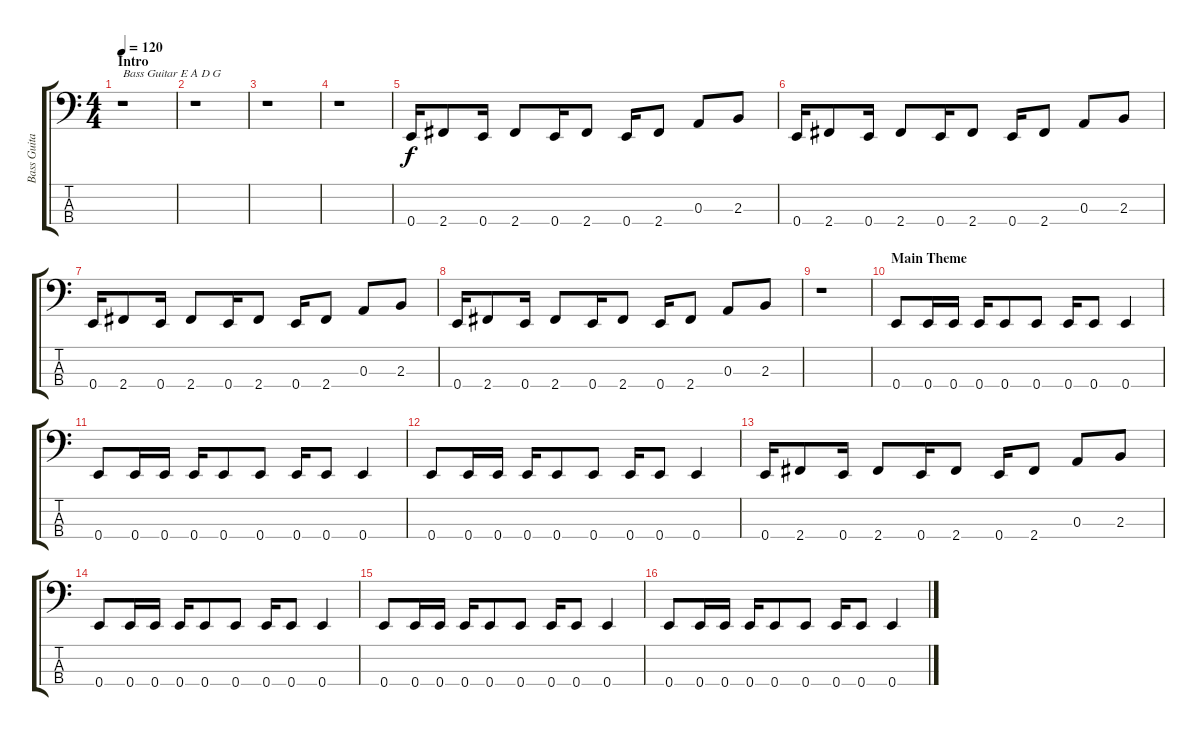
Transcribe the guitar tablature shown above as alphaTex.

\track ("Bass Guitar" "Bass Guita") {instrument electricbasspick}
\staff {score tabs}
\tuning (G2 D2 A1 E1) {hide}
\ts (4 4)
\section ("" "Intro")
\tempo 120
\clef f4
\ks c
r.1{txt "Bass Guitar E A D G" dy f instrument electricbasspick} |
r.1 |
r.1 |
r.1 |
0.4.16 2.4.8 0.4.16 2.4.8 0.4.16 2.4.8 0.4.16 2.4.8 0.3.8 2.3.8 |
0.4.16 2.4.8 0.4.16 2.4.8 0.4.16 2.4.8 0.4.16 2.4.8 0.3.8 2.3.8 |
0.4.16 2.4.8 0.4.16 2.4.8 0.4.16 2.4.8 0.4.16 2.4.8 0.3.8 2.3.8 |
0.4.16 2.4.8 0.4.16 2.4.8 0.4.16 2.4.8 0.4.16 2.4.8 0.3.8 2.3.8 |
r.1 |
\section ("" "Main Theme")
0.4.8 0.4.16 0.4.16 0.4.16 0.4.8 0.4.8 0.4.16 0.4.8 0.4.4 |
0.4.8 0.4.16 0.4.16 0.4.16 0.4.8 0.4.8 0.4.16 0.4.8 0.4.4 |
0.4.8 0.4.16 0.4.16 0.4.16 0.4.8 0.4.8 0.4.16 0.4.8 0.4.4 |
0.4.16 2.4.8 0.4.16 2.4.8 0.4.16 2.4.8 0.4.16 2.4.8 0.3.8 2.3.8 |
0.4.8 0.4.16 0.4.16 0.4.16 0.4.8 0.4.8 0.4.16 0.4.8 0.4.4 |
0.4.8 0.4.16 0.4.16 0.4.16 0.4.8 0.4.8 0.4.16 0.4.8 0.4.4 |
0.4.8 0.4.16 0.4.16 0.4.16 0.4.8 0.4.8 0.4.16 0.4.8 0.4.4
